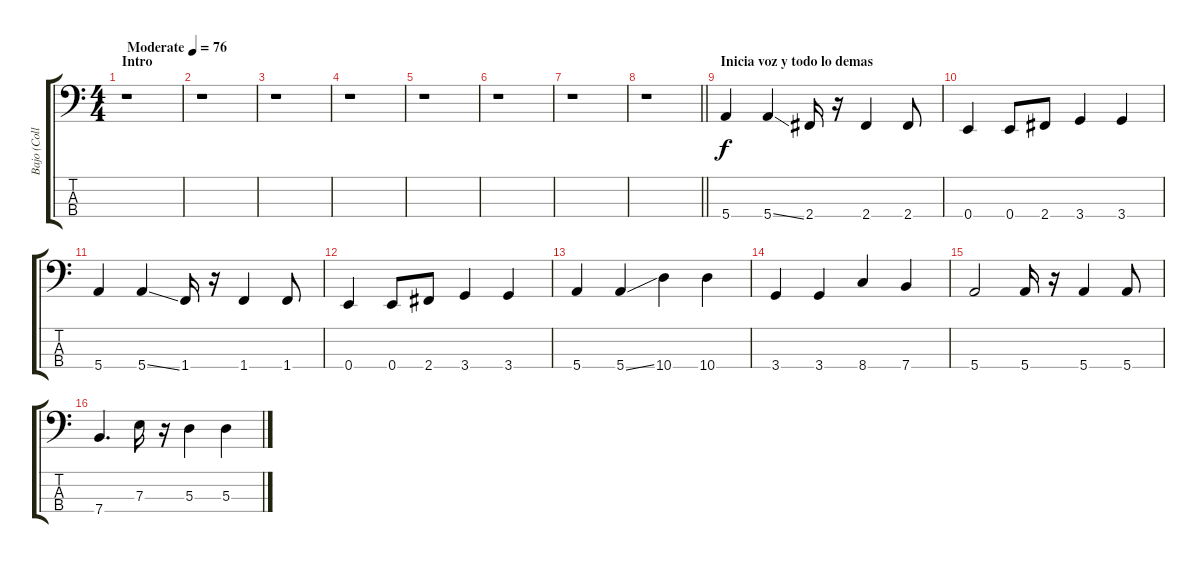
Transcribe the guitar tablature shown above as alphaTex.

\track ("Bajo (Collin Greenwood)" "Bajo (Coll") {instrument electricbassfinger}
\staff {score tabs}
\tuning (G2 D2 A1 E1) {hide}
\ts (4 4)
\section ("" "Intro")
\tempo (76 "Moderate")
\clef f4
\ks c
r.1{dy f instrument electricbassfinger} |
r.1 |
r.1 |
r.1 |
r.1 |
r.1 |
r.1 |
\barLineRight lightlight
r.1 |
\section ("" "Inicia voz y todo lo demas")
5.4.4 5.4{ss}.4 2.4.16 r.16 2.4.4 2.4.8 |
0.4.4 0.4.8 2.4.8 3.4.4 3.4.4 |
5.4.4 5.4{ss}.4 1.4.16 r.16 1.4.4 1.4.8 |
0.4.4 0.4.8 2.4.8 3.4.4 3.4.4 |
5.4.4 5.4{ss}.4 10.4.4 10.4.4 |
3.4.4 3.4.4 8.4.4 7.4.4 |
5.4.2 5.4.16 r.16 5.4.4 5.4.8 |
7.4.4{d} 7.3.16 r.16 5.3.4 5.3.4
